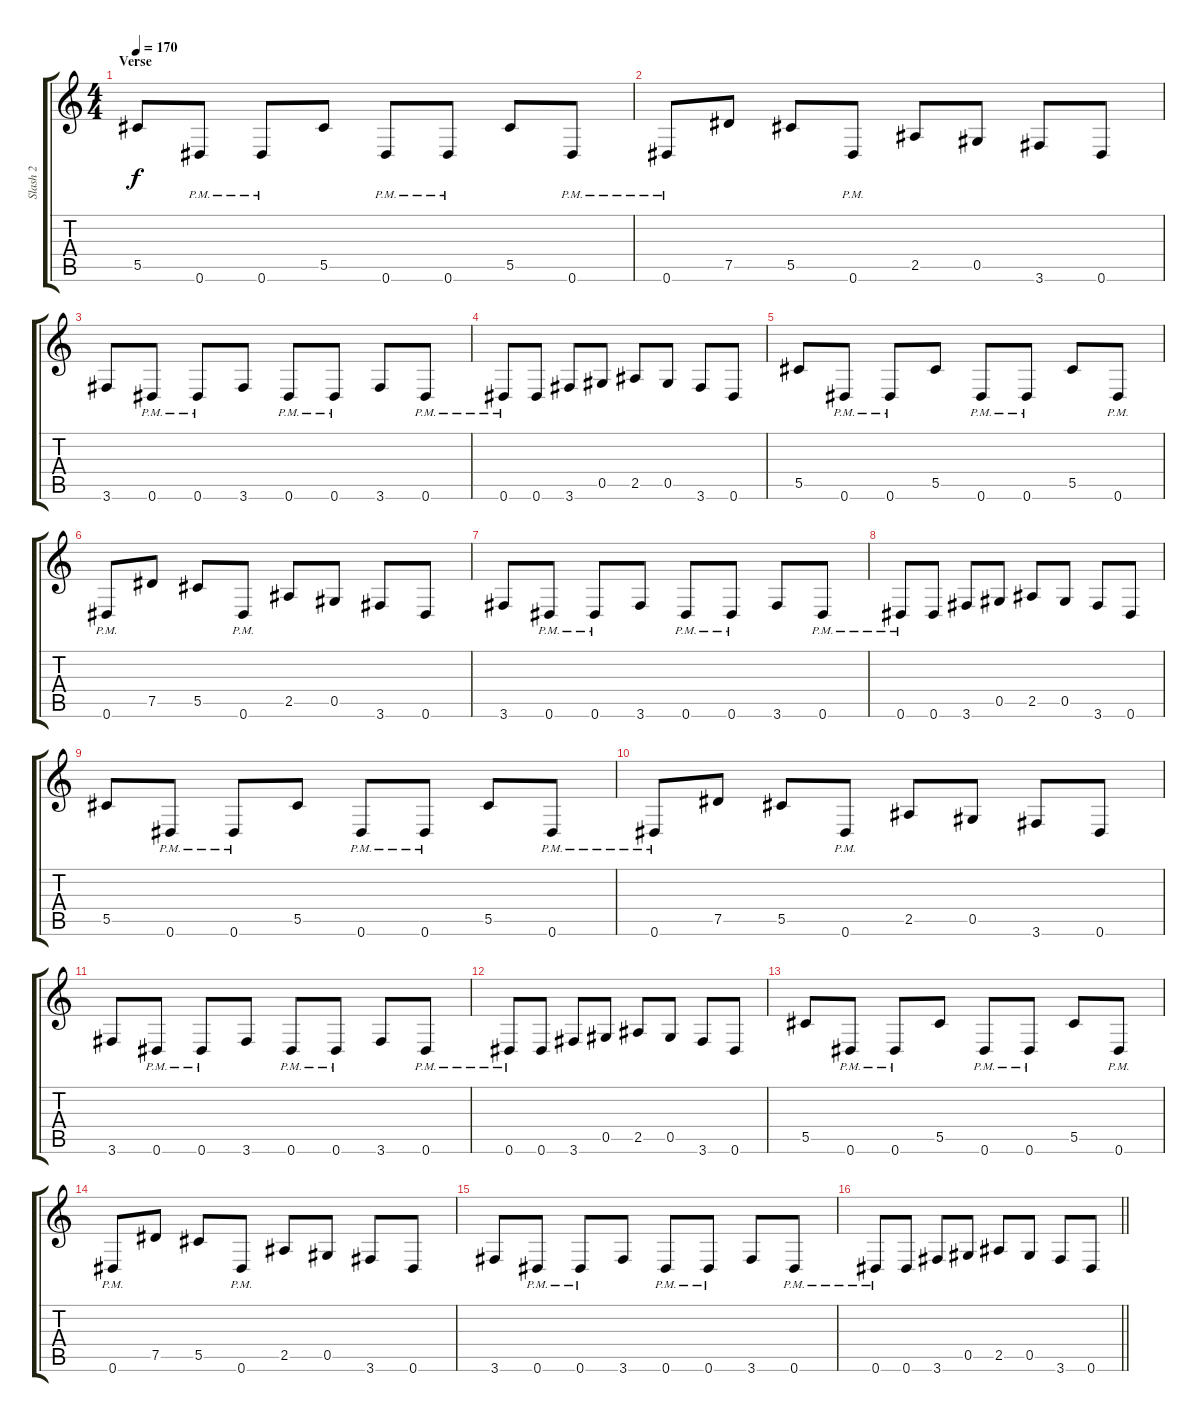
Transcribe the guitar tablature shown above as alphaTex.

\track ("Slash 2" "Slash 2") {instrument distortionguitar}
\staff {score tabs}
\tuning (Eb4 Bb3 Gb3 Db3 Ab2 Eb2) {hide}
\ts (4 4)
\section ("" "Verse")
\tempo 170
\clef g2
\ks c
5.5.8{dy f} 0.6{pm}.8 0.6{pm}.8 5.5.8 0.6{pm}.8 0.6{pm}.8 5.5.8 0.6{pm}.8 |
0.6{pm}.8 7.5.8 5.5.8 0.6{pm}.8 2.5.8 0.5.8 3.6.8 0.6.8 |
3.6.8 0.6{pm}.8 0.6{pm}.8 3.6.8 0.6{pm}.8 0.6{pm}.8 3.6.8 0.6{pm}.8 |
0.6{pm}.8 0.6.8 3.6.8 0.5.8 2.5.8 0.5.8 3.6.8 0.6.8 |
5.5.8 0.6{pm}.8 0.6{pm}.8 5.5.8 0.6{pm}.8 0.6{pm}.8 5.5.8 0.6{pm}.8 |
0.6{pm}.8 7.5.8 5.5.8 0.6{pm}.8 2.5.8 0.5.8 3.6.8 0.6.8 |
3.6.8 0.6{pm}.8 0.6{pm}.8 3.6.8 0.6{pm}.8 0.6{pm}.8 3.6.8 0.6{pm}.8 |
0.6{pm}.8 0.6.8 3.6.8 0.5.8 2.5.8 0.5.8 3.6.8 0.6.8 |
5.5.8 0.6{pm}.8 0.6{pm}.8 5.5.8 0.6{pm}.8 0.6{pm}.8 5.5.8 0.6{pm}.8 |
0.6{pm}.8 7.5.8 5.5.8 0.6{pm}.8 2.5.8 0.5.8 3.6.8 0.6.8 |
3.6.8 0.6{pm}.8 0.6{pm}.8 3.6.8 0.6{pm}.8 0.6{pm}.8 3.6.8 0.6{pm}.8 |
0.6{pm}.8 0.6.8 3.6.8 0.5.8 2.5.8 0.5.8 3.6.8 0.6.8 |
5.5.8 0.6{pm}.8 0.6{pm}.8 5.5.8 0.6{pm}.8 0.6{pm}.8 5.5.8 0.6{pm}.8 |
0.6{pm}.8 7.5.8 5.5.8 0.6{pm}.8 2.5.8 0.5.8 3.6.8 0.6.8 |
3.6.8 0.6{pm}.8 0.6{pm}.8 3.6.8 0.6{pm}.8 0.6{pm}.8 3.6.8 0.6{pm}.8 |
\barLineRight lightlight
0.6{pm}.8 0.6.8 3.6.8 0.5.8 2.5.8 0.5.8 3.6.8 0.6.8
